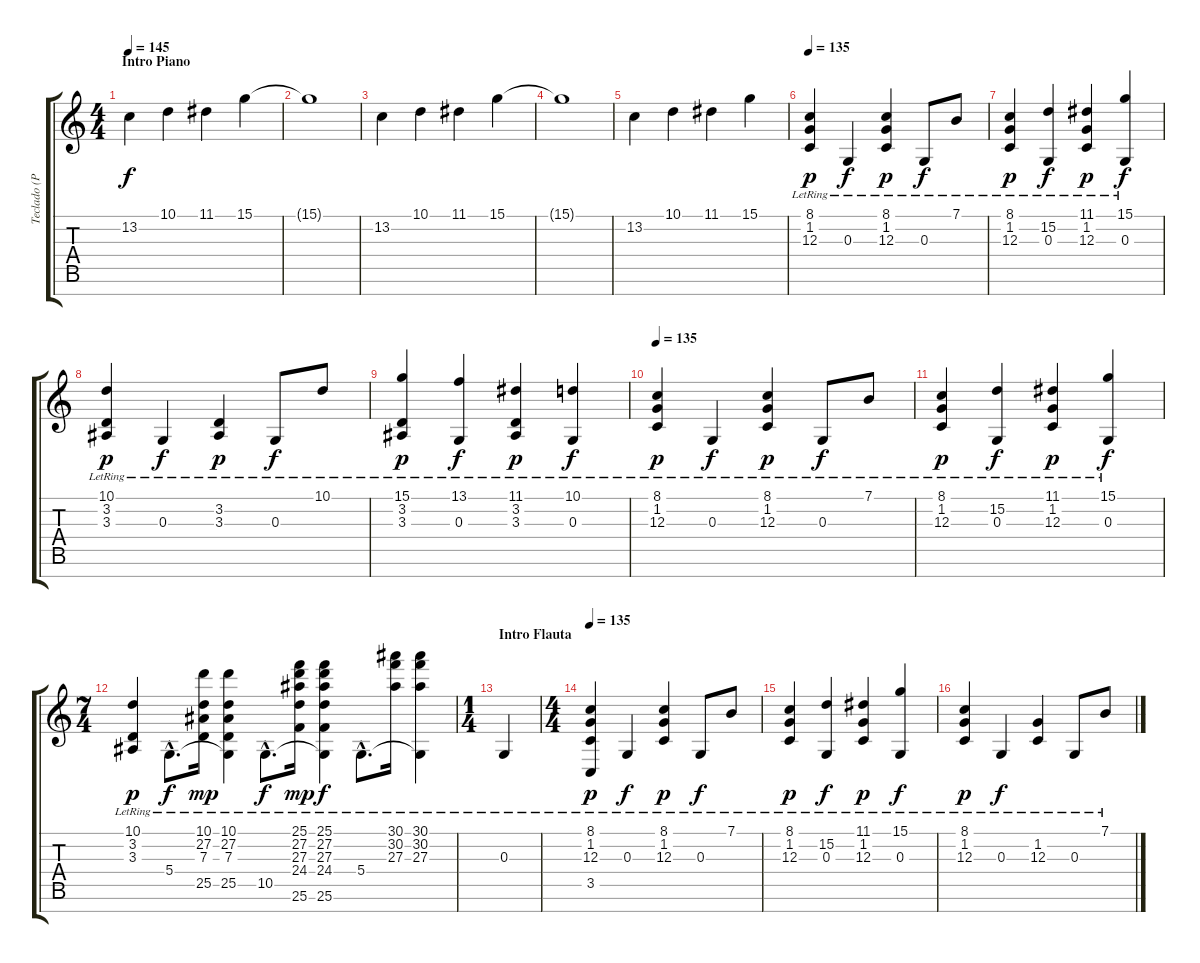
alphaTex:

\track ("Teclado (Punteos)" "Teclado (P") {instrument brightacousticpiano}
\staff {score tabs}
\tuning (E4 B3 G3 D3 A2 E2 B1) {hide}
\ts (4 4)
\section ("" "Intro Piano")
\tempo 145
\tempo 100
\tempo 145
\clef g2
\ks c
13.2.4{dy f instrument brightacousticpiano} 10.1.4 11.1.4 15.1.4 |
15.1{t}.1 |
13.2.4 10.1.4 11.1.4 15.1.4 |
15.1{t}.1 |
13.2.4 10.1.4 11.1.4 15.1.4 |
\tempo 135
(8.1{lr} 1.2{lr} 12.3{lr}).4{dy p} 0.3{lr}.4{dy f} (8.1 1.2{lr} 12.3).4{dy p} 0.3{lr}.8{dy f} 7.1{lr}.8 |
(8.1{lr} 1.2{lr} 12.3{lr}).4{dy p} (15.2{lr} 0.3{lr}).4{dy f} (11.1{lr} 1.2{lr} 12.3{lr}).4{dy p} (15.1{lr} 0.3{lr}).4{dy f} |
(10.1{lr} 3.2{lr} 3.3{lr}).4{dy p} 0.3{lr}.4{dy f} (3.2{lr} 3.3{lr}).4{dy p} 0.3{lr}.8{dy f} 10.1{lr}.8 |
(15.1{lr} 3.2{lr} 3.3{lr}).4{dy p} (13.1{lr} 0.3{lr}).4{dy f} (11.1{lr} 3.2{lr} 3.3{lr}).4{dy p} (10.1{lr} 0.3{lr}).4{dy f} |
\tempo 135
(8.1{lr} 1.2{lr} 12.3{lr}).4{dy p} 0.3{lr}.4{dy f} (8.1 1.2{lr} 12.3).4{dy p} 0.3{lr}.8{dy f} 7.1{lr}.8 |
(8.1{lr} 1.2{lr} 12.3{lr}).4{dy p} (15.2{lr} 0.3{lr}).4{dy f} (11.1{lr} 1.2{lr} 12.3{lr}).4{dy p} (15.1{lr} 0.3{lr}).4{dy f} |
\ts (7 4)
(10.1{lr} 3.2{lr} 3.3{lr}).4{dy p} 5.4{hac lr}.8{d dy f} (10.1{lr} 27.2{lr} 7.3{lr} 25.5{lr}).16{dy mp} (10.1{lr} 27.2{lr} 7.3{lr} 5.4{t} 25.5{lr}).4 10.5{hac lr}.8{d dy f} (25.1 27.2{lr} 27.3{lr} 24.4{lr} 25.6{lr}).16{dy mp} (25.1{lr} 27.2{lr} 27.3{lr} 24.4{lr} 10.5{t} 25.6{lr}).4{dy f} 5.4{hac lr}.8{d} (30.1{lr} 30.2{lr} 27.3{lr}).16 (30.1{lr} 30.2{lr} 27.3{lr} 5.4{t}).4 |
\ts (1 4)
\section ("" "Intro Flauta")
0.3{lr}.4 |
\ts (4 4)
\tempo 135
(8.1{lr} 1.2{lr} 12.3{lr} 3.5{lr}).4{dy p} 0.3{lr}.4{dy f} (8.1 1.2{lr} 12.3).4{dy p} 0.3{lr}.8{dy f} 7.1{lr}.8 |
(8.1{lr} 1.2{lr} 12.3{lr}).4{dy p} (15.2{lr} 0.3{lr}).4{dy f} (11.1{lr} 1.2{lr} 12.3{lr}).4{dy p} (15.1{lr} 0.3{lr}).4{dy f} |
(8.1{lr} 1.2{lr} 12.3{lr}).4{dy p} 0.3{lr}.4{dy f} (1.2{lr} 12.3{lr}).4 0.3{lr}.8 7.1{lr}.8
